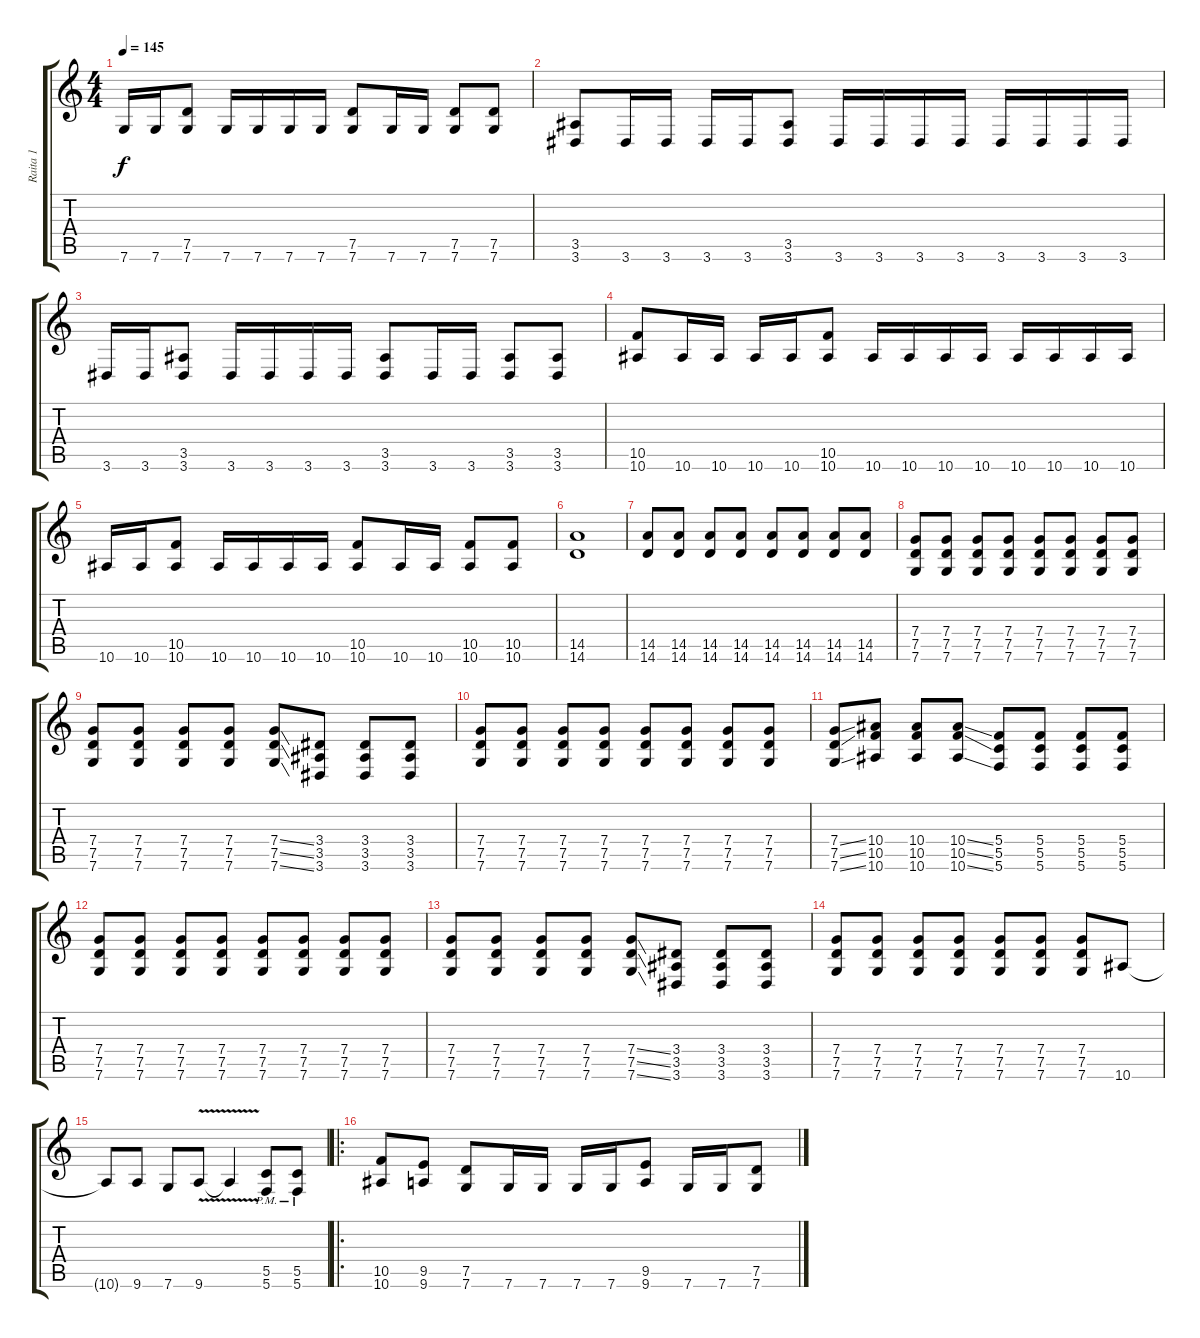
\track ("Raita 1" "Raita 1") {instrument distortionguitar}
\staff {score tabs}
\tuning (D4 A3 F3 C3 G2 C2) {hide}
\ts (4 4)
\tempo 145
\clef g2
\ks c
7.6.16{dy f} 7.6.16 (7.5 7.6).8 7.6.16 7.6.16 7.6.16 7.6.16 (7.5 7.6).8 7.6.16 7.6.16 (7.5 7.6).8 (7.5 7.6).8 |
(3.5 3.6).8 3.6.16 3.6.16 3.6.16 3.6.16 (3.5 3.6).8 3.6.16 3.6.16 3.6.16 3.6.16 3.6.16 3.6.16 3.6.16 3.6.16 |
3.6.16 3.6.16 (3.5 3.6).8 3.6.16 3.6.16 3.6.16 3.6.16 (3.5 3.6).8 3.6.16 3.6.16 (3.5 3.6).8 (3.5 3.6).8 |
(10.5 10.6).8 10.6.16 10.6.16 10.6.16 10.6.16 (10.5 10.6).8 10.6.16 10.6.16 10.6.16 10.6.16 10.6.16 10.6.16 10.6.16 10.6.16 |
10.6.16 10.6.16 (10.5 10.6).8 10.6.16 10.6.16 10.6.16 10.6.16 (10.5 10.6).8 10.6.16 10.6.16 (10.5 10.6).8 (10.5 10.6).8 |
(14.5 14.6).1 |
(14.5 14.6).8 (14.5 14.6).8 (14.5 14.6).8 (14.5 14.6).8 (14.5 14.6).8 (14.5 14.6).8 (14.5 14.6).8 (14.5 14.6).8 |
(7.4 7.5 7.6).8 (7.4 7.5 7.6).8 (7.4 7.5 7.6).8 (7.4 7.5 7.6).8 (7.4 7.5 7.6).8 (7.4 7.5 7.6).8 (7.4 7.5 7.6).8 (7.4 7.5 7.6).8 |
(7.4 7.5 7.6).8 (7.4 7.5 7.6).8 (7.4 7.5 7.6).8 (7.4 7.5 7.6).8 (7.4{ss} 7.5{ss} 7.6{ss}).8 (3.4 3.5 3.6).8 (3.4 3.5 3.6).8 (3.4 3.5 3.6).8 |
(7.4 7.5 7.6).8 (7.4 7.5 7.6).8 (7.4 7.5 7.6).8 (7.4 7.5 7.6).8 (7.4 7.5 7.6).8 (7.4 7.5 7.6).8 (7.4 7.5 7.6).8 (7.4 7.5 7.6).8 |
(7.4{ss} 7.5{ss} 7.6{ss}).8 (10.4 10.5 10.6).8 (10.4 10.5 10.6).8 (10.4{ss} 10.5{ss} 10.6{ss}).8 (5.4 5.5 5.6).8 (5.4 5.5 5.6).8 (5.4 5.5 5.6).8 (5.4 5.5 5.6).8 |
(7.4 7.5 7.6).8 (7.4 7.5 7.6).8 (7.4 7.5 7.6).8 (7.4 7.5 7.6).8 (7.4 7.5 7.6).8 (7.4 7.5 7.6).8 (7.4 7.5 7.6).8 (7.4 7.5 7.6).8 |
(7.4 7.5 7.6).8 (7.4 7.5 7.6).8 (7.4 7.5 7.6).8 (7.4 7.5 7.6).8 (7.4{ss} 7.5{ss} 7.6{ss}).8 (3.4 3.5 3.6).8 (3.4 3.5 3.6).8 (3.4 3.5 3.6).8 |
(7.4 7.5 7.6).8 (7.4 7.5 7.6).8 (7.4 7.5 7.6).8 (7.4 7.5 7.6).8 (7.4 7.5 7.6).8 (7.4 7.5 7.6).8 (7.4 7.5 7.6).8 10.6.8 |
10.6{t}.8 9.6.8 7.6.8 9.6{v}.8 9.6{t}.4 (5.5{pm} 5.6{pm}).8 (5.5{pm} 5.6{pm}).8 |
\ro
(10.5 10.6).8 (9.5 9.6).8 (7.5 7.6).8 7.6.16 7.6.16 7.6.16 7.6.16 (9.5 9.6).8 7.6.16 7.6.16 (7.5 7.6).8
